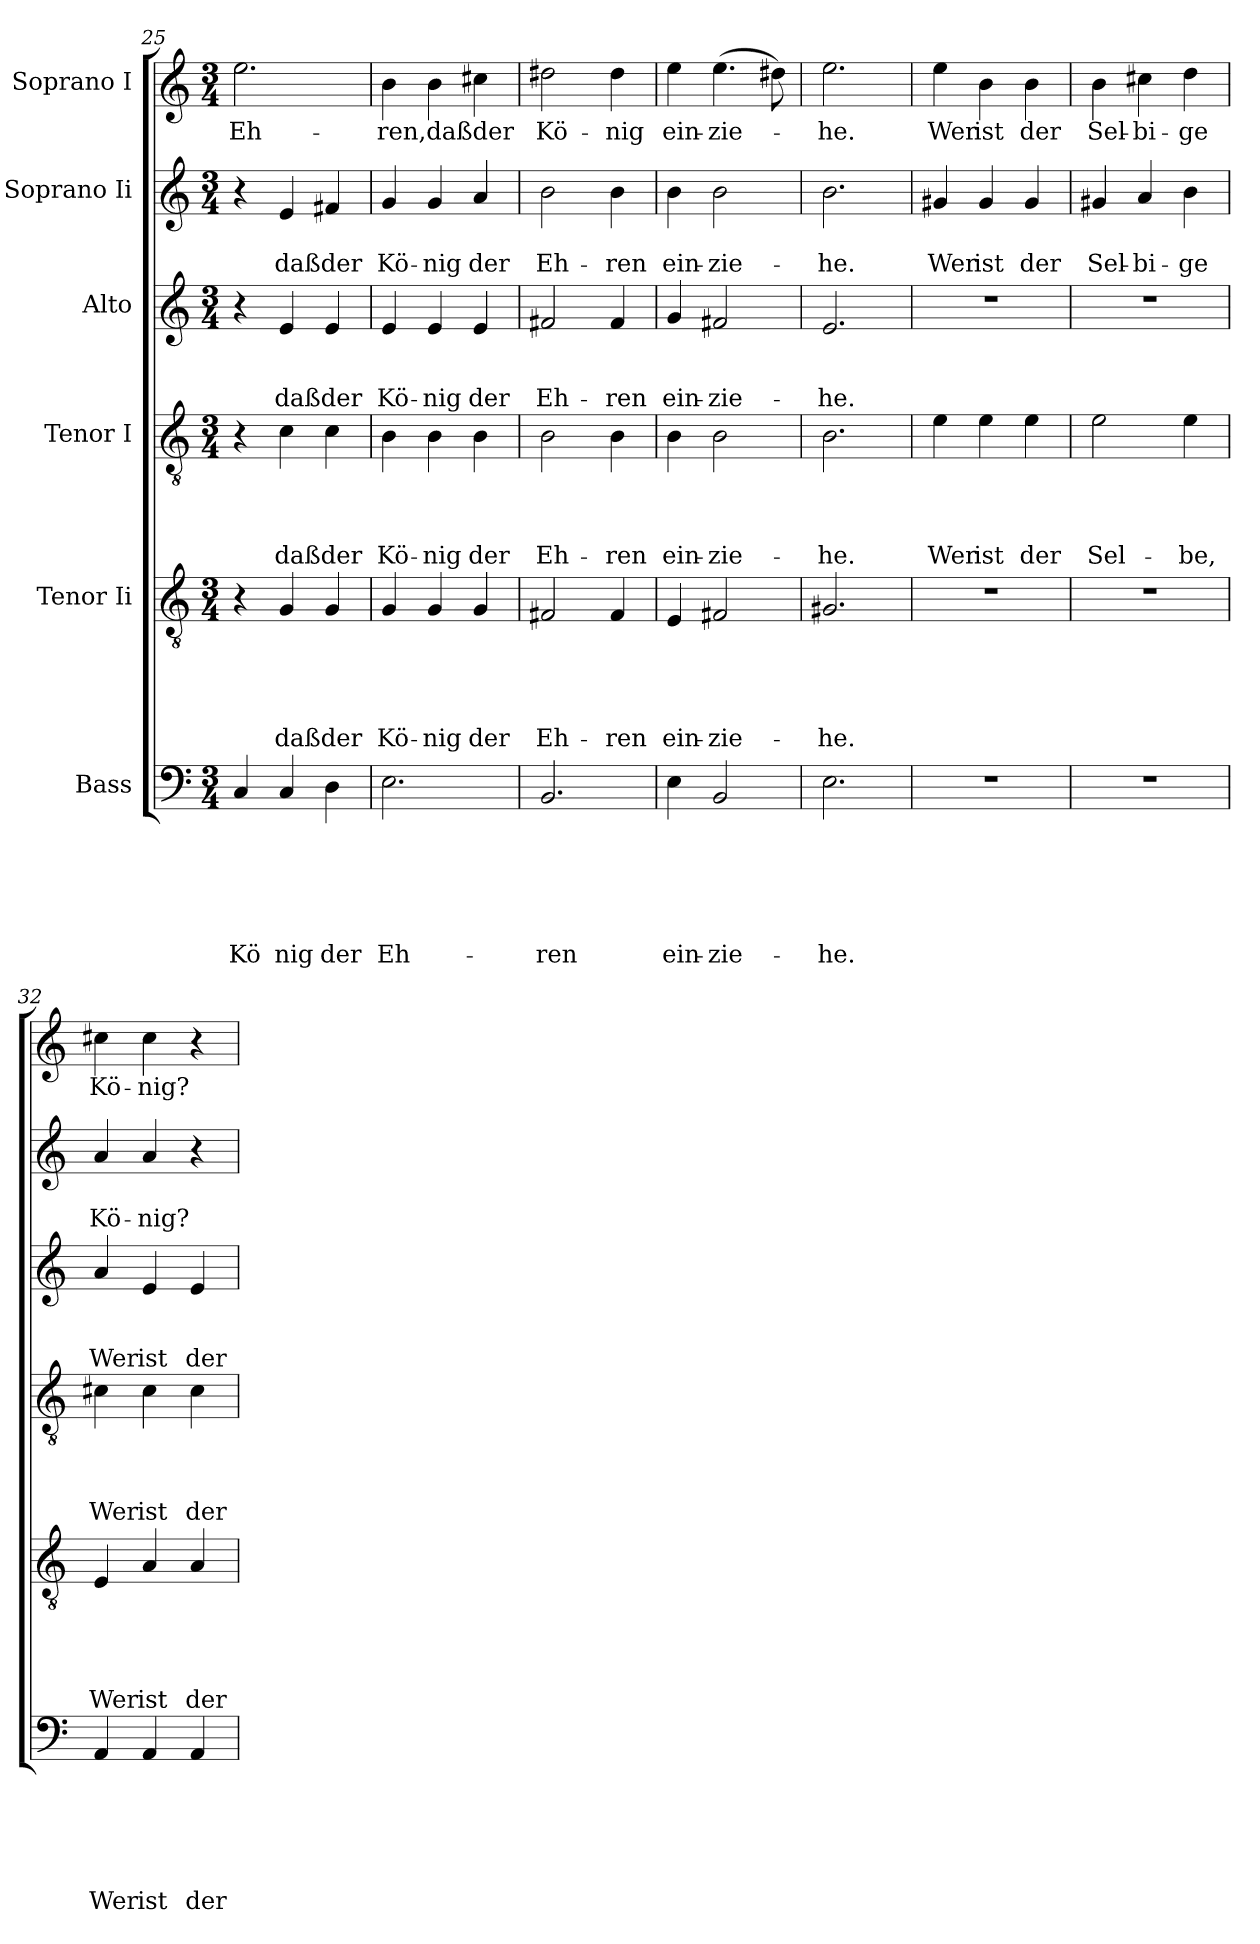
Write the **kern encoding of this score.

**kern	**text	**text	**text	**text	**text	**text	**kern	**text	**text	**text	**text	**text	**kern	**text	**text	**text	**text	**kern	**text	**text	**text	**kern	**text	**text	**kern	**text
*part6	*part6	*part6	*part6	*part6	*part6	*part6	*part5	*part5	*part5	*part5	*part5	*part5	*part4	*part4	*part4	*part4	*part4	*part3	*part3	*part3	*part3	*part2	*part2	*part2	*part1	*part1
*staff6	*staff6	*staff6	*staff6	*staff6	*staff6	*staff6	*staff5	*staff5	*staff5	*staff5	*staff5	*staff5	*staff4	*staff4	*staff4	*staff4	*staff4	*staff3	*staff3	*staff3	*staff3	*staff2	*staff2	*staff2	*staff1	*staff1
*I"Bass	*	*	*	*	*	*	*I"Tenor Ii	*	*	*	*	*	*I"Tenor I	*	*	*	*	*I"Alto	*	*	*	*I"Soprano Ii	*	*	*I"Soprano I	*
*clefF4	*	*	*	*	*	*	*clefGv2	*	*	*	*	*	*clefGv2	*	*	*	*	*clefG2	*	*	*	*clefG2	*	*	*clefG2	*
*k[]	*	*	*	*	*	*	*k[]	*	*	*	*	*	*k[]	*	*	*	*	*k[]	*	*	*	*k[]	*	*	*k[]	*
*C:	*	*	*	*	*	*	*C:	*	*	*	*	*	*C:	*	*	*	*	*C:	*	*	*	*C:	*	*	*C:	*
*M3/4	*	*	*	*	*	*	*M3/4	*	*	*	*	*	*M3/4	*	*	*	*	*M3/4	*	*	*	*M3/4	*	*	*M3/4	*
=25	=25	=25	=25	=25	=25	=25	=25	=25	=25	=25	=25	=25	=25	=25	=25	=25	=25	=25	=25	=25	=25	=25	=25	=25	=25	=25
!	!	!	!	!	!	!LO:LY:b	!	!	!	!	!	!	!	!	!	!	!	!	!	!	!	!	!	!	!	!LO:LY:b
4C/	.	.	.	.	.	-Kö	4r	.	.	.	.	.	4r	.	.	.	.	4r	.	.	.	4r	.	.	2.ee\	Eh-
!	!	!	!	!	!	!LO:LY:b	!	!	!	!	!	!LO:LY:b	!	!	!	!	!LO:LY:b	!	!	!	!LO:LY:b	!	!	!LO:LY:b	!	!
4C/	.	.	.	.	.	nig	4G/	.	.	.	.	daßder	4c\	.	.	.	daßder	4e/	.	.	daßder	4e/	.	daßder	.	.
!	!	!	!	!	!	!LO:LY:b	!	!	!	!	!	!	!	!	!	!	!	!	!	!	!	!	!	!	!	!
4D\	.	.	.	.	.	der	4G/	.	.	.	.	.	4c\	.	.	.	.	4e/	.	.	.	4f#X/	.	.	.	.
=26	=26	=26	=26	=26	=26	=26	=26	=26	=26	=26	=26	=26	=26	=26	=26	=26	=26	=26	=26	=26	=26	=26	=26	=26	=26	=26
!	!	!	!	!	!	!LO:LY:b	!	!	!	!	!	!LO:LY:b	!	!	!	!	!LO:LY:b	!	!	!	!LO:LY:b	!	!	!LO:LY:b	!	!LO:LY:b
2.E\	.	.	.	.	.	Eh-	4G/	.	.	.	.	Kö-	4B\	.	.	.	Kö-	4e/	.	.	Kö-	4g/	.	Kö-	4b\	-ren,daßder
!	!	!	!	!	!	!	!	!	!	!	!	!LO:LY:b	!	!	!	!	!LO:LY:b	!	!	!	!LO:LY:b	!	!	!LO:LY:b	!	!
.	.	.	.	.	.	.	4G/	.	.	.	.	-nig	4B\	.	.	.	-nig	4e/	.	.	-nig	4g/	.	-nig	4b\	.
!	!	!	!	!	!	!	!	!	!	!	!	!LO:LY:b	!	!	!	!	!LO:LY:b	!	!	!	!LO:LY:b	!	!	!LO:LY:b	!	!
.	.	.	.	.	.	.	4G/	.	.	.	.	der	4B\	.	.	.	der	4e/	.	.	der	4a/	.	der	4cc#X\	.
=27	=27	=27	=27	=27	=27	=27	=27	=27	=27	=27	=27	=27	=27	=27	=27	=27	=27	=27	=27	=27	=27	=27	=27	=27	=27	=27
!	!	!	!	!	!	!LO:LY:b	!	!	!	!	!	!LO:LY:b	!	!	!	!	!LO:LY:b	!	!	!	!LO:LY:b	!	!	!LO:LY:b	!	!LO:LY:b
2.BB/	.	.	.	.	.	-ren	2F#X/	.	.	.	.	Eh-	2B\	.	.	.	Eh-	2f#X/	.	.	Eh-	2b\	.	Eh-	2dd#X\	Kö-
!	!	!	!	!	!	!	!	!	!	!	!	!LO:LY:b	!	!	!	!	!LO:LY:b	!	!	!	!LO:LY:b	!	!	!LO:LY:b	!	!LO:LY:b
.	.	.	.	.	.	.	4F#/	.	.	.	.	-ren	4B\	.	.	.	-ren	4f#/	.	.	-ren	4b\	.	-ren	4dd#\	-nig
=28	=28	=28	=28	=28	=28	=28	=28	=28	=28	=28	=28	=28	=28	=28	=28	=28	=28	=28	=28	=28	=28	=28	=28	=28	=28	=28
!	!	!	!	!	!	!LO:LY:b	!	!	!	!	!	!LO:LY:b	!	!	!	!	!LO:LY:b	!	!	!	!LO:LY:b	!	!	!LO:LY:b	!	!LO:LY:b
4E\	.	.	.	.	.	ein-	4E/	.	.	.	.	ein-	4B\	.	.	.	ein-	4g/	.	.	ein-	4b\	.	ein-	4ee\	ein-
!	!	!	!	!	!	!LO:LY:b	!	!	!	!	!	!LO:LY:b	!	!	!	!	!LO:LY:b	!	!	!	!LO:LY:b	!	!	!LO:LY:b	!	!LO:LY:b
2BB/	.	.	.	.	.	-zie-	2F#X/	.	.	.	.	-zie-	2B\	.	.	.	-zie-	2f#X/	.	.	-zie-	2b\	.	-zie-	(>4.ee\	-zie-
.	.	.	.	.	.	.	.	.	.	.	.	.	.	.	.	.	.	.	.	.	.	.	.	.	8dd#X\)	.
=29	=29	=29	=29	=29	=29	=29	=29	=29	=29	=29	=29	=29	=29	=29	=29	=29	=29	=29	=29	=29	=29	=29	=29	=29	=29	=29
!	!	!	!	!	!	!LO:LY:b	!	!	!	!	!	!LO:LY:b	!	!	!	!	!LO:LY:b	!	!	!	!LO:LY:b	!	!	!LO:LY:b	!	!LO:LY:b
2.E\	.	.	.	.	.	-he.	2.G#X/	.	.	.	.	-he.	2.B\	.	.	.	-he.	2.e/	.	.	-he.	2.b\	.	-he.	2.ee\	-he.
=30	=30	=30	=30	=30	=30	=30	=30	=30	=30	=30	=30	=30	=30	=30	=30	=30	=30	=30	=30	=30	=30	=30	=30	=30	=30	=30
!LO:N:vis=1	!	!	!	!	!	!	!LO:N:vis=1	!	!	!	!	!	!	!	!	!	!LO:LY:b	!LO:N:vis=1	!	!	!	!	!	!LO:LY:b	!	!LO:LY:b
2.r	.	.	.	.	.	.	2.r	.	.	.	.	.	4e\	.	.	.	Wer	2.r	.	.	.	4g#X/	.	Wer	4ee\	Wer
!	!	!	!	!	!	!	!	!	!	!	!	!	!	!	!	!	!LO:LY:b	!	!	!	!	!	!	!LO:LY:b	!	!LO:LY:b
.	.	.	.	.	.	.	.	.	.	.	.	.	4e\	.	.	.	ist	.	.	.	.	4g#/	.	ist	4b\	ist
!	!	!	!	!	!	!	!	!	!	!	!	!	!	!	!	!	!LO:LY:b	!	!	!	!	!	!	!LO:LY:b	!	!LO:LY:b
.	.	.	.	.	.	.	.	.	.	.	.	.	4e\	.	.	.	der	.	.	.	.	4g#/	.	der	4b\	der
!!LO:LB:g=z
=31	=31	=31	=31	=31	=31	=31	=31	=31	=31	=31	=31	=31	=31	=31	=31	=31	=31	=31	=31	=31	=31	=31	=31	=31	=31	=31
!LO:N:vis=1	!	!	!	!	!	!	!LO:N:vis=1	!	!	!	!	!	!	!	!	!	!LO:LY:b	!LO:N:vis=1	!	!	!	!	!	!LO:LY:b	!	!LO:LY:b
2.r	.	.	.	.	.	.	2.r	.	.	.	.	.	2e\	.	.	.	Sel-	2.r	.	.	.	4g#X/	.	Sel-	4b\	Sel-
!	!	!	!	!	!	!	!	!	!	!	!	!	!	!	!	!	!	!	!	!	!	!	!	!LO:LY:b	!	!LO:LY:b
.	.	.	.	.	.	.	.	.	.	.	.	.	.	.	.	.	.	.	.	.	.	4a/	.	-bi-	4cc#X\	-bi-
!	!	!	!	!	!	!	!	!	!	!	!	!	!	!	!	!	!LO:LY:b	!	!	!	!	!	!	!LO:LY:b	!	!LO:LY:b
.	.	.	.	.	.	.	.	.	.	.	.	.	4e\	.	.	.	-be,	.	.	.	.	4b\	.	-ge	4dd\	-ge
=32	=32	=32	=32	=32	=32	=32	=32	=32	=32	=32	=32	=32	=32	=32	=32	=32	=32	=32	=32	=32	=32	=32	=32	=32	=32	=32
!	!	!	!	!	!	!LO:LY:b	!	!	!	!	!	!LO:LY:b	!	!	!	!	!LO:LY:b	!	!	!	!LO:LY:b	!	!	!LO:LY:b	!	!LO:LY:b
4AA/	.	.	.	.	.	Wer	4E/	.	.	.	.	Wer	4c#X\	.	.	.	Wer	4a/	.	.	Wer	4a/	.	Kö-	4cc#X\	Kö-
!	!	!	!	!	!	!LO:LY:b	!	!	!	!	!	!LO:LY:b	!	!	!	!	!LO:LY:b	!	!	!	!LO:LY:b	!	!	!LO:LY:b	!	!LO:LY:b
4AA/	.	.	.	.	.	ist	4A/	.	.	.	.	ist	4c#\	.	.	.	ist	4e/	.	.	ist	4a/	.	-nig?	4cc#\	-nig?
!	!	!	!	!	!	!LO:LY:b	!	!	!	!	!	!LO:LY:b	!	!	!	!	!LO:LY:b	!	!	!	!LO:LY:b	!	!	!	!	!
4AA/	.	.	.	.	.	der	4A/	.	.	.	.	der	4c#\	.	.	.	der	4e/	.	.	der	4r	.	.	4r	.
=	=	=	=	=	=	=	=	=	=	=	=	=	=	=	=	=	=	=	=	=	=	=	=	=	=	=
*-	*-	*-	*-	*-	*-	*-	*-	*-	*-	*-	*-	*-	*-	*-	*-	*-	*-	*-	*-	*-	*-	*-	*-	*-	*-	*-
